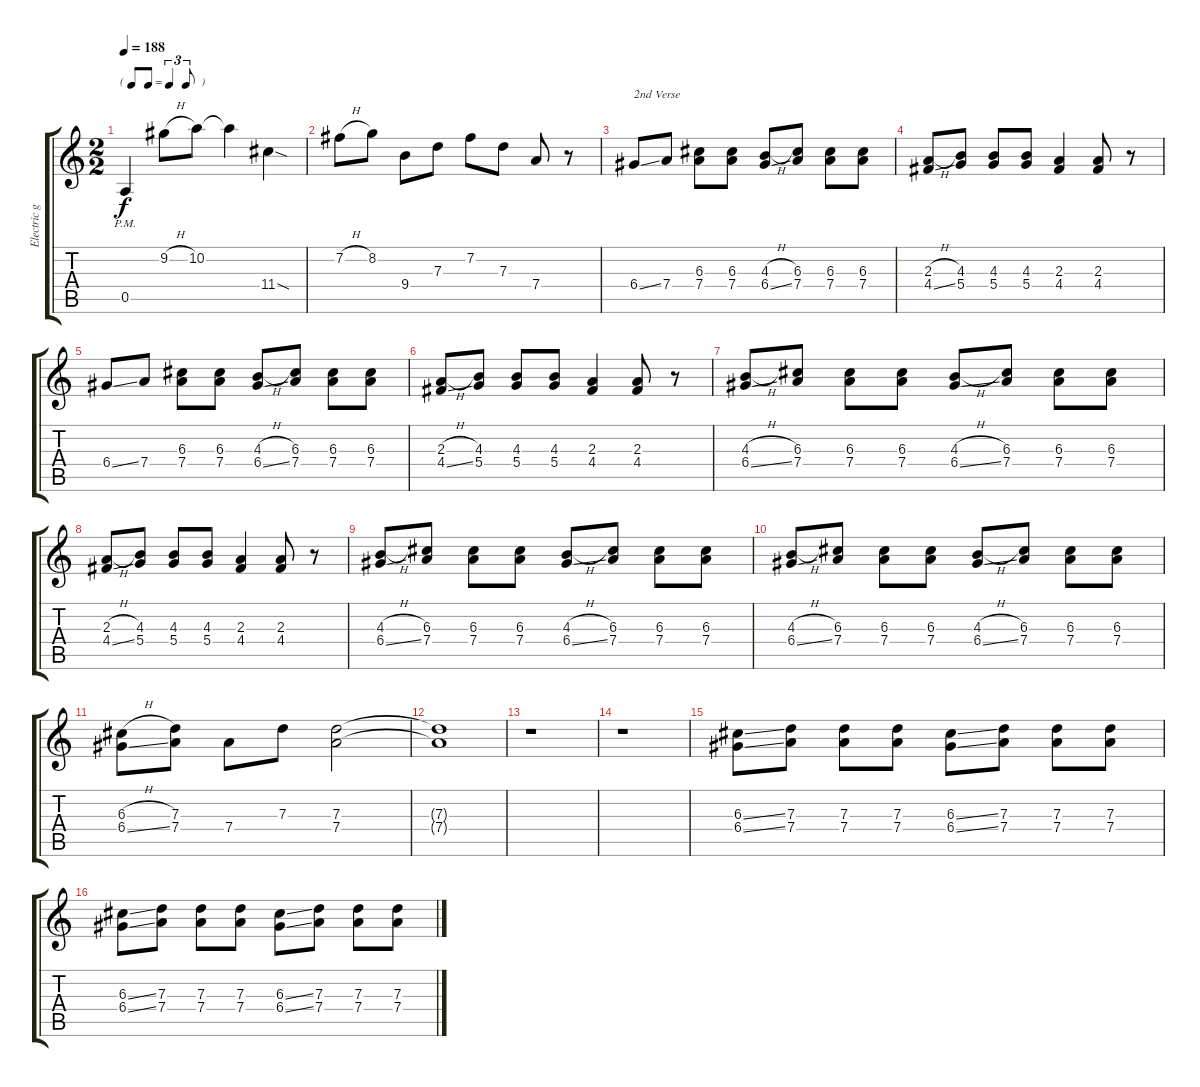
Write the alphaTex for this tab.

\track ("Electric guitar" "Electric g") {instrument electricguitarclean}
\staff {score tabs}
\tuning (E4 B3 G3 D3 A2 E2) {hide}
\ts (2 2)
\tf triplet8th
\tempo 188
\clef g2
\ks c
0.5{pm}.4{dy f} 9.2{h}.8 10.2.8 10.2{t}.4 11.4{sod}.4 |
7.2{h}.8 8.2.8 9.4.8 7.3.8 7.2.8 7.3.8 7.4.8 r.8 |
6.4{ss}.8{txt "2nd Verse"} 7.4.8 (6.3 7.4).8 (6.3 7.4).8 (4.3{h} 6.4{ss}).8 (6.3 7.4).8 (6.3 7.4).8 (6.3 7.4).8 |
(2.3{h} 4.4{ss}).8 (4.3 5.4).8 (4.3 5.4).8 (4.3 5.4).8 (2.3 4.4).4 (2.3 4.4).8 r.8 |
6.4{ss}.8 7.4.8 (6.3 7.4).8 (6.3 7.4).8 (4.3{h} 6.4{ss}).8 (6.3 7.4).8 (6.3 7.4).8 (6.3 7.4).8 |
(2.3{h} 4.4{ss}).8 (4.3 5.4).8 (4.3 5.4).8 (4.3 5.4).8 (2.3 4.4).4 (2.3 4.4).8 r.8 |
(4.3{h} 6.4{ss}).8 (6.3 7.4).8 (6.3 7.4).8 (6.3 7.4).8 (4.3{h} 6.4{ss}).8 (6.3 7.4).8 (6.3 7.4).8 (6.3 7.4).8 |
(2.3{h} 4.4{ss}).8 (4.3 5.4).8 (4.3 5.4).8 (4.3 5.4).8 (2.3 4.4).4 (2.3 4.4).8 r.8 |
(4.3{h} 6.4{ss}).8 (6.3 7.4).8 (6.3 7.4).8 (6.3 7.4).8 (4.3{h} 6.4{ss}).8 (6.3 7.4).8 (6.3 7.4).8 (6.3 7.4).8 |
(4.3{h} 6.4{ss}).8 (6.3 7.4).8 (6.3 7.4).8 (6.3 7.4).8 (4.3{h} 6.4{ss}).8 (6.3 7.4).8 (6.3 7.4).8 (6.3 7.4).8 |
(6.3{h} 6.4{ss}).8 (7.3 7.4).8 7.4.8 7.3.8 (7.3 7.4).2 |
(7.3{t} 7.4{t}).1 |
r.1 |
r.1 |
(6.3{ss} 6.4{ss}).8 (7.3 7.4).8 (7.3 7.4).8 (7.3 7.4).8 (6.3{ss} 6.4{ss}).8 (7.3 7.4).8 (7.3 7.4).8 (7.3 7.4).8 |
(6.3{ss} 6.4{ss}).8 (7.3 7.4).8 (7.3 7.4).8 (7.3 7.4).8 (6.3{ss} 6.4{ss}).8 (7.3 7.4).8 (7.3 7.4).8 (7.3 7.4).8
